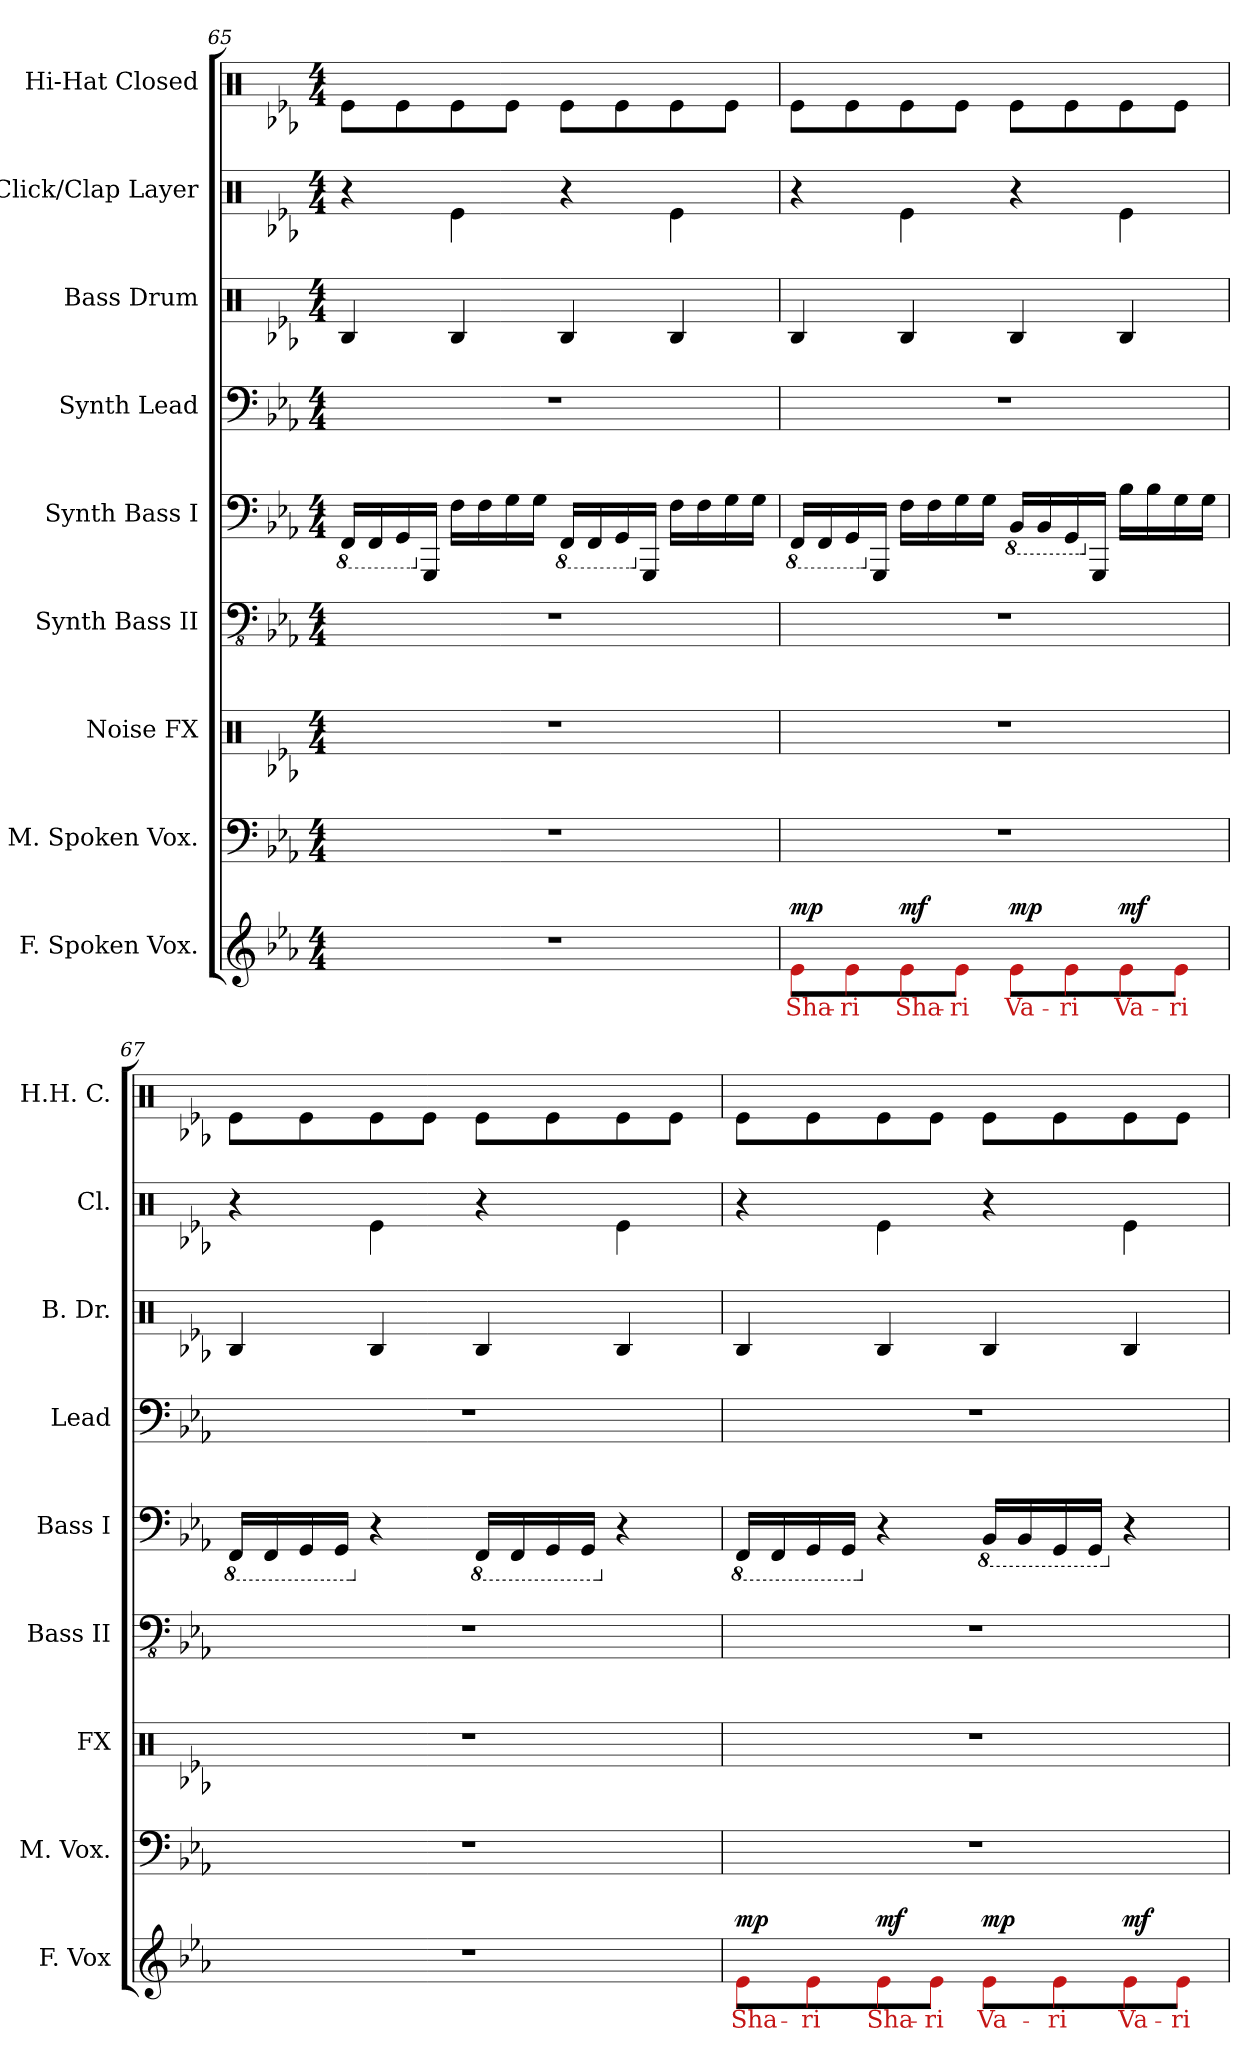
**kern	**text	**dynam	**kern	**kern	**kern	**kern	**kern	**kern	**kern	**kern
*part9	*part9	*part9	*part8	*part7	*part6	*part5	*part4	*part3	*part2	*part1
*staff9	*staff9	*staff9	*staff8	*staff7	*staff6	*staff5	*staff4	*staff3	*staff2	*staff1
*I"F. Spoken Vox.	*	*	*I"M. Spoken Vox.	*I"Noise FX	*I"Synth Bass II	*I"Synth Bass I	*I"Synth Lead	*I"Bass Drum	*I"Click/Clap Layer	*I"Hi-Hat Closed
*I'F. Vox	*	*	*I'M. Vox.	*I'FX	*I'Bass II	*I'Bass I	*I'Lead	*I'B. Dr.	*I'Cl.	*I'H.H. C.
*clefG2	*	*	*clefF4	*clefX	*clefFv4	*clefF4	*clefF4	*clefX	*clefX	*clefX
*	*	*	*	*	*ITrd7c12	*ITrd7c12	*	*	*	*
*k[b-e-a-]	*	*	*k[b-e-a-]	*k[b-e-a-]	*k[b-e-a-]	*k[b-e-a-]	*k[b-e-a-]	*k[b-e-a-]	*k[b-e-a-]	*k[b-e-a-]
*E-:	*	*	*E-:	*E-:	*E-:	*E-:	*E-:	*E-:	*E-:	*E-:
*M4/4	*	*	*M4/4	*M4/4	*M4/4	*M4/4	*M4/4	*M4/4	*M4/4	*M4/4
*	*	*	*	*	*	*8ba	*	*	*	*
=65	=65	=65	=65	=65	=65	=65	=65	=65	=65	=65
1r	.	.	1r	1r	1r	16FFFF/LL	1r	4RB/	4r	8Re\L
.	.	.	.	.	.	16FFFF/	.	.	.	.
.	.	.	.	.	.	16GGGG/	.	.	.	8Re\
*	*	*	*	*	*	*X8ba	*	*	*	*
.	.	.	.	.	.	16GGGG/JJ	.	.	.	.
.	.	.	.	.	.	16FF\LL	.	4RB/	4Re\	8Re\
.	.	.	.	.	.	16FF\	.	.	.	.
.	.	.	.	.	.	16GG\	.	.	.	8Re\J
.	.	.	.	.	.	16GG\JJ	.	.	.	.
*	*	*	*	*	*	*8ba	*	*	*	*
.	.	.	.	.	.	16FFFF/LL	.	4RB/	4r	8Re\L
.	.	.	.	.	.	16FFFF/	.	.	.	.
.	.	.	.	.	.	16GGGG/	.	.	.	8Re\
*	*	*	*	*	*	*X8ba	*	*	*	*
.	.	.	.	.	.	16GGGG/JJ	.	.	.	.
.	.	.	.	.	.	16FF\LL	.	4RB/	4Re\	8Re\
.	.	.	.	.	.	16FF\	.	.	.	.
.	.	.	.	.	.	16GG\	.	.	.	8Re\J
.	.	.	.	.	.	16GG\JJ	.	.	.	.
=66	=66	=66	=66	=66	=66	=66	=66	=66	=66	=66
!	!LO:LY:b	!	!	!	!	!	!	!	!	!
*	*	*	*	*	*	*8ba	*	*	*	*
!	!	!LO:DY:a	!	!	!	!	!	!	!	!
8Re\L	Sha-	mp	1r	1r	1r	16FFFF/LL	1r	4RB/	4r	8Re\L
.	.	.	.	.	.	16FFFF/	.	.	.	.
!	!LO:LY:b	!	!	!	!	!	!	!	!	!
8Re\	-ri	.	.	.	.	16GGGG/	.	.	.	8Re\
*	*	*	*	*	*	*X8ba	*	*	*	*
.	.	.	.	.	.	16GGGG/JJ	.	.	.	.
!	!LO:LY:b	!LO:DY:a	!	!	!	!	!	!	!	!
8Re\	Sha-	mf	.	.	.	16FF\LL	.	4RB/	4Re\	8Re\
.	.	.	.	.	.	16FF\	.	.	.	.
!	!LO:LY:b	!	!	!	!	!	!	!	!	!
8Re\J	-ri	.	.	.	.	16GG\	.	.	.	8Re\J
.	.	.	.	.	.	16GG\JJ	.	.	.	.
!	!LO:LY:b	!	!	!	!	!	!	!	!	!
*	*	*	*	*	*	*8ba	*	*	*	*
!	!	!LO:DY:a	!	!	!	!	!	!	!	!
8Re\L	Va-	mp	.	.	.	16BBBB-/LL	.	4RB/	4r	8Re\L
.	.	.	.	.	.	16BBBB-/	.	.	.	.
!	!LO:LY:b	!	!	!	!	!	!	!	!	!
8Re\	-ri	.	.	.	.	16GGGG/	.	.	.	8Re\
*	*	*	*	*	*	*X8ba	*	*	*	*
.	.	.	.	.	.	16GGGG/JJ	.	.	.	.
!	!LO:LY:b	!LO:DY:a	!	!	!	!	!	!	!	!
8Re\	Va-	mf	.	.	.	16BB-\LL	.	4RB/	4Re\	8Re\
.	.	.	.	.	.	16BB-\	.	.	.	.
!	!LO:LY:b	!	!	!	!	!	!	!	!	!
8Re\J	-ri	.	.	.	.	16GG\	.	.	.	8Re\J
.	.	.	.	.	.	16GG\JJ	.	.	.	.
!!LO:LB:g=z
=67	=67	=67	=67	=67	=67	=67	=67	=67	=67	=67
*	*	*	*	*	*	*8ba	*	*	*	*
1r	.	.	1r	1r	1r	16FFFF/LL	1r	4RB/	4r	8Re\L
.	.	.	.	.	.	16FFFF/	.	.	.	.
.	.	.	.	.	.	16GGGG/	.	.	.	8Re\
.	.	.	.	.	.	16GGGG/JJ	.	.	.	.
*	*	*	*	*	*	*X8ba	*	*	*	*
.	.	.	.	.	.	4r	.	4RB/	4Re\	8Re\
.	.	.	.	.	.	.	.	.	.	8Re\J
*	*	*	*	*	*	*8ba	*	*	*	*
.	.	.	.	.	.	16FFFF/LL	.	4RB/	4r	8Re\L
.	.	.	.	.	.	16FFFF/	.	.	.	.
.	.	.	.	.	.	16GGGG/	.	.	.	8Re\
.	.	.	.	.	.	16GGGG/JJ	.	.	.	.
*	*	*	*	*	*	*X8ba	*	*	*	*
.	.	.	.	.	.	4r	.	4RB/	4Re\	8Re\
.	.	.	.	.	.	.	.	.	.	8Re\J
=68	=68	=68	=68	=68	=68	=68	=68	=68	=68	=68
!	!LO:LY:b	!	!	!	!	!	!	!	!	!
*	*	*	*	*	*	*8ba	*	*	*	*
!	!	!LO:DY:a	!	!	!	!	!	!	!	!
8Re\L	Sha-	mp	1r	1r	1r	16FFFF/LL	1r	4RB/	4r	8Re\L
.	.	.	.	.	.	16FFFF/	.	.	.	.
!	!LO:LY:b	!	!	!	!	!	!	!	!	!
8Re\	-ri	.	.	.	.	16GGGG/	.	.	.	8Re\
.	.	.	.	.	.	16GGGG/JJ	.	.	.	.
!	!LO:LY:b	!	!	!	!	!	!	!	!	!
*	*	*	*	*	*	*X8ba	*	*	*	*
!	!	!LO:DY:a	!	!	!	!	!	!	!	!
8Re\	Sha-	mf	.	.	.	4r	.	4RB/	4Re\	8Re\
!	!LO:LY:b	!	!	!	!	!	!	!	!	!
8Re\J	-ri	.	.	.	.	.	.	.	.	8Re\J
!	!LO:LY:b	!	!	!	!	!	!	!	!	!
*	*	*	*	*	*	*8ba	*	*	*	*
!	!	!LO:DY:a	!	!	!	!	!	!	!	!
8Re\L	Va-	mp	.	.	.	16BBBB-/LL	.	4RB/	4r	8Re\L
.	.	.	.	.	.	16BBBB-/	.	.	.	.
!	!LO:LY:b	!	!	!	!	!	!	!	!	!
8Re\	-ri	.	.	.	.	16GGGG/	.	.	.	8Re\
.	.	.	.	.	.	16GGGG/JJ	.	.	.	.
!	!LO:LY:b	!	!	!	!	!	!	!	!	!
*	*	*	*	*	*	*X8ba	*	*	*	*
!	!	!LO:DY:a	!	!	!	!	!	!	!	!
8Re\	Va-	mf	.	.	.	4r	.	4RB/	4Re\	8Re\
!	!LO:LY:b	!	!	!	!	!	!	!	!	!
8Re\J	-ri	.	.	.	.	.	.	.	.	8Re\J
=	=	=	=	=	=	=	=	=	=	=
*-	*-	*-	*-	*-	*-	*-	*-	*-	*-	*-
